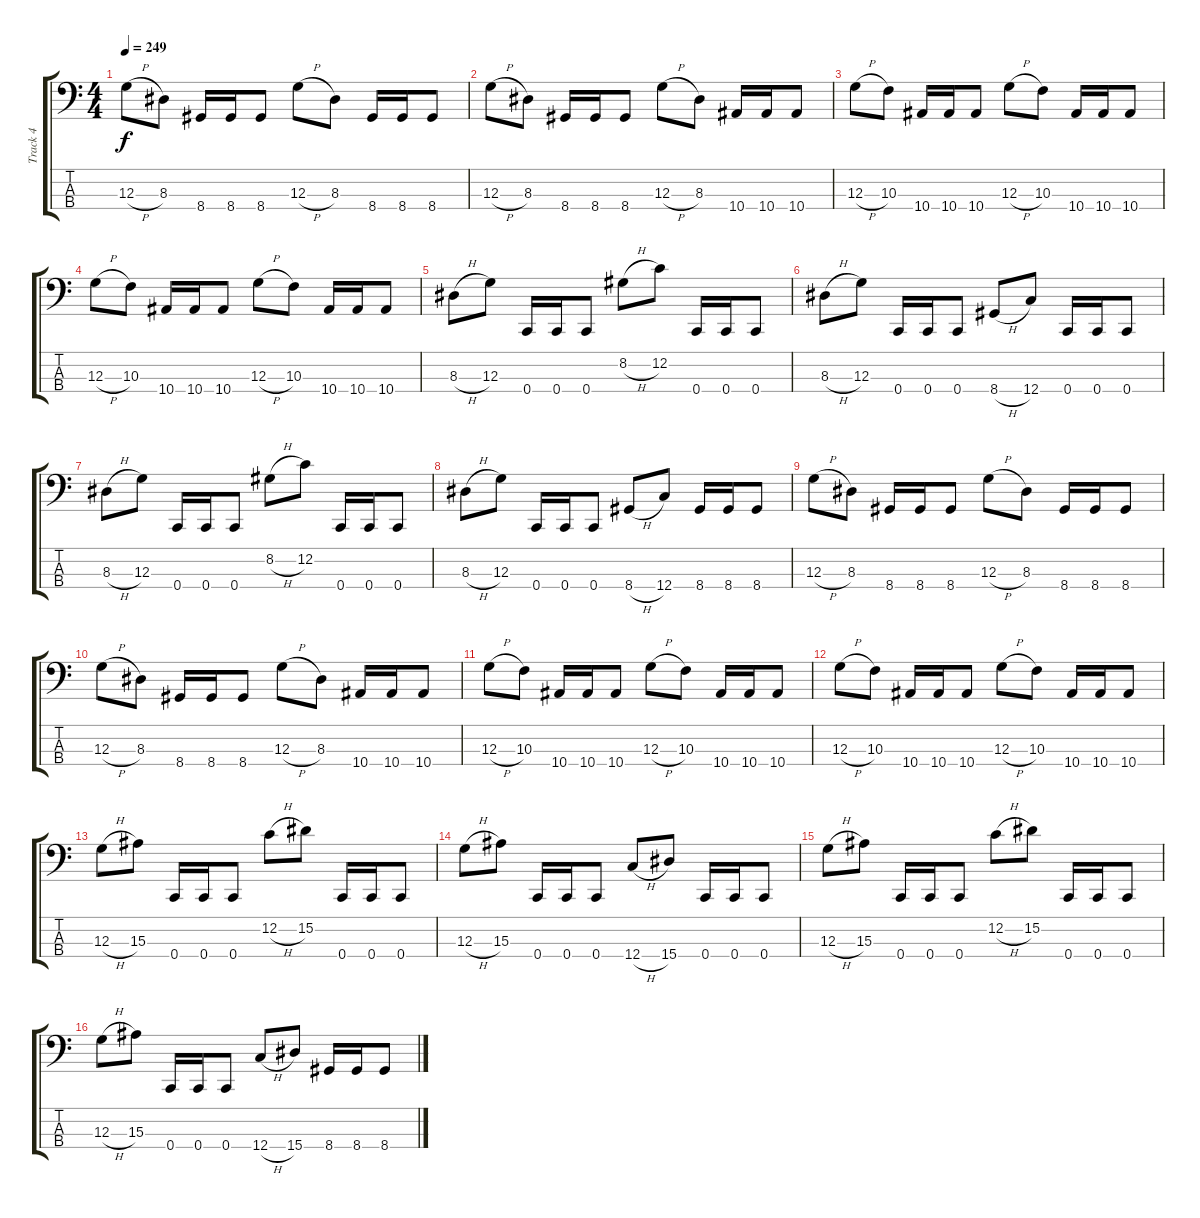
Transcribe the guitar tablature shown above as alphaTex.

\track ("Track 4" "Track 4") {instrument electricbasspick}
\staff {score tabs}
\tuning (F2 C2 G1 C1) {hide}
\ts (4 4)
\tempo 249
\clef f4
\ks c
12.3{h}.8{dy f} 8.3.8 8.4.16 8.4.16 8.4.8 12.3{h}.8 8.3.8 8.4.16 8.4.16 8.4.8 |
12.3{h}.8 8.3.8 8.4.16 8.4.16 8.4.8 12.3{h}.8 8.3.8 10.4.16 10.4.16 10.4.8 |
12.3{h}.8 10.3.8 10.4.16 10.4.16 10.4.8 12.3{h}.8 10.3.8 10.4.16 10.4.16 10.4.8 |
12.3{h}.8 10.3.8 10.4.16 10.4.16 10.4.8 12.3{h}.8 10.3.8 10.4.16 10.4.16 10.4.8 |
8.3{h}.8 12.3.8 0.4.16 0.4.16 0.4.8 8.2{h}.8 12.2.8 0.4.16 0.4.16 0.4.8 |
8.3{h}.8 12.3.8 0.4.16 0.4.16 0.4.8 8.4{h}.8 12.4.8 0.4.16 0.4.16 0.4.8 |
8.3{h}.8 12.3.8 0.4.16 0.4.16 0.4.8 8.2{h}.8 12.2.8 0.4.16 0.4.16 0.4.8 |
8.3{h}.8 12.3.8 0.4.16 0.4.16 0.4.8 8.4{h}.8 12.4.8 8.4.16 8.4.16 8.4.8 |
12.3{h}.8 8.3.8 8.4.16 8.4.16 8.4.8 12.3{h}.8 8.3.8 8.4.16 8.4.16 8.4.8 |
12.3{h}.8 8.3.8 8.4.16 8.4.16 8.4.8 12.3{h}.8 8.3.8 10.4.16 10.4.16 10.4.8 |
12.3{h}.8 10.3.8 10.4.16 10.4.16 10.4.8 12.3{h}.8 10.3.8 10.4.16 10.4.16 10.4.8 |
12.3{h}.8 10.3.8 10.4.16 10.4.16 10.4.8 12.3{h}.8 10.3.8 10.4.16 10.4.16 10.4.8 |
12.3{h}.8 15.3.8 0.4.16 0.4.16 0.4.8 12.2{h}.8 15.2.8 0.4.16 0.4.16 0.4.8 |
12.3{h}.8 15.3.8 0.4.16 0.4.16 0.4.8 12.4{h}.8 15.4.8 0.4.16 0.4.16 0.4.8 |
12.3{h}.8 15.3.8 0.4.16 0.4.16 0.4.8 12.2{h}.8 15.2.8 0.4.16 0.4.16 0.4.8 |
12.3{h}.8 15.3.8 0.4.16 0.4.16 0.4.8 12.4{h}.8 15.4.8 8.4.16 8.4.16 8.4.8
